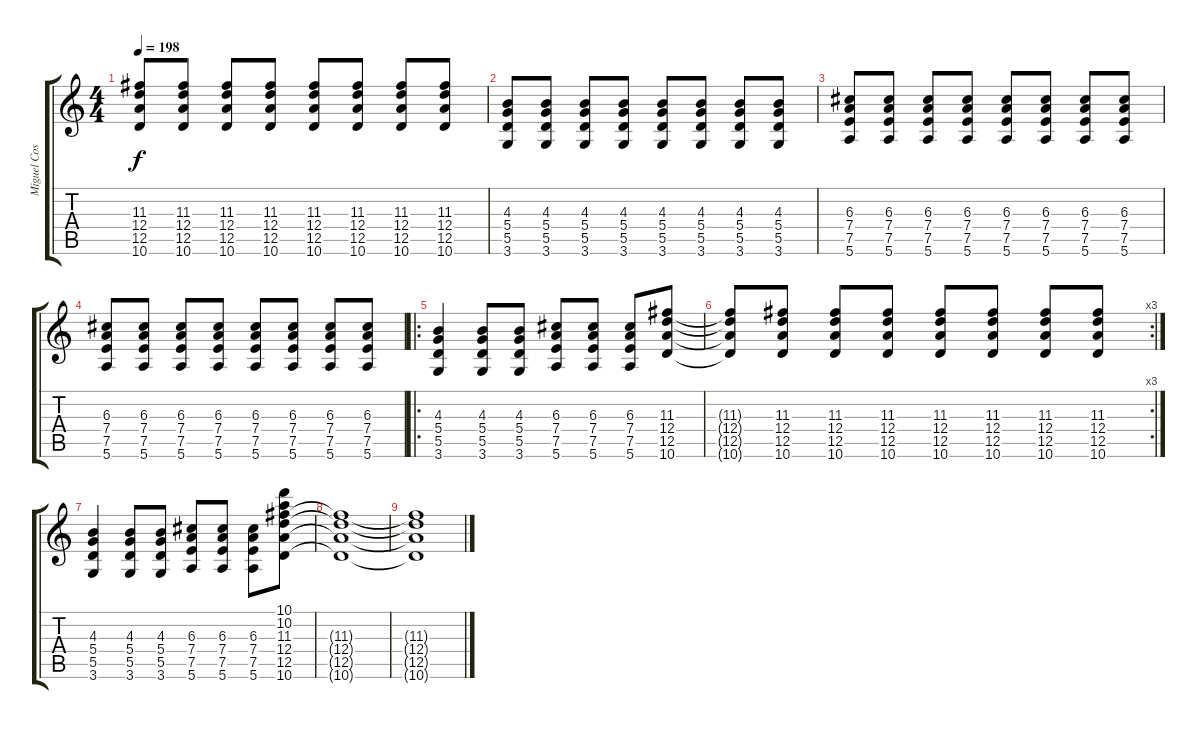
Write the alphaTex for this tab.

\track ("Miguel Costas - Guitarra" "Miguel Cos") {instrument overdrivenguitar}
\staff {score tabs}
\tuning (E4 B3 G3 D3 A2 E2) {hide}
\ts (4 4)
\tempo 198
\clef g2
\ks c
(11.3 12.4 12.5 10.6).8{dy f} (11.3 12.4 12.5 10.6).8 (11.3 12.4 12.5 10.6).8 (11.3 12.4 12.5 10.6).8 (11.3 12.4 12.5 10.6).8 (11.3 12.4 12.5 10.6).8 (11.3 12.4 12.5 10.6).8 (11.3 12.4 12.5 10.6).8 |
(4.3 5.4 5.5 3.6).8 (4.3 5.4 5.5 3.6).8 (4.3 5.4 5.5 3.6).8 (4.3 5.4 5.5 3.6).8 (4.3 5.4 5.5 3.6).8 (4.3 5.4 5.5 3.6).8 (4.3 5.4 5.5 3.6).8 (4.3 5.4 5.5 3.6).8 |
(6.3 7.4 7.5 5.6).8 (6.3 7.4 7.5 5.6).8 (6.3 7.4 7.5 5.6).8 (6.3 7.4 7.5 5.6).8 (6.3 7.4 7.5 5.6).8 (6.3 7.4 7.5 5.6).8 (6.3 7.4 7.5 5.6).8 (6.3 7.4 7.5 5.6).8 |
(6.3 7.4 7.5 5.6).8 (6.3 7.4 7.5 5.6).8 (6.3 7.4 7.5 5.6).8 (6.3 7.4 7.5 5.6).8 (6.3 7.4 7.5 5.6).8 (6.3 7.4 7.5 5.6).8 (6.3 7.4 7.5 5.6).8 (6.3 7.4 7.5 5.6).8 |
\ro
(4.3 5.4 5.5 3.6).4 (4.3 5.4 5.5 3.6).8 (4.3 5.4 5.5 3.6).8 (6.3 7.4 7.5 5.6).8 (6.3 7.4 7.5 5.6).8 (6.3 7.4 7.5 5.6).8 (11.3 12.4 12.5 10.6).8 |
\rc 3
(11.3{t} 12.4{t} 12.5{t} 10.6{t}).8 (11.3 12.4 12.5 10.6).8 (11.3 12.4 12.5 10.6).8 (11.3 12.4 12.5 10.6).8 (11.3 12.4 12.5 10.6).8 (11.3 12.4 12.5 10.6).8 (11.3 12.4 12.5 10.6).8 (11.3 12.4 12.5 10.6).8 |
(4.3 5.4 5.5 3.6).4 (4.3 5.4 5.5 3.6).8 (4.3 5.4 5.5 3.6).8 (6.3 7.4 7.5 5.6).8 (6.3 7.4 7.5 5.6).8 (6.3 7.4 7.5 5.6).8 (10.1 10.2 11.3 12.4 12.5 10.6).8 |
(11.3{t} 12.4{t} 12.5{t} 10.6{t}).1 |
(11.3{t} 12.4{t} 12.5{t} 10.6{t}).1
